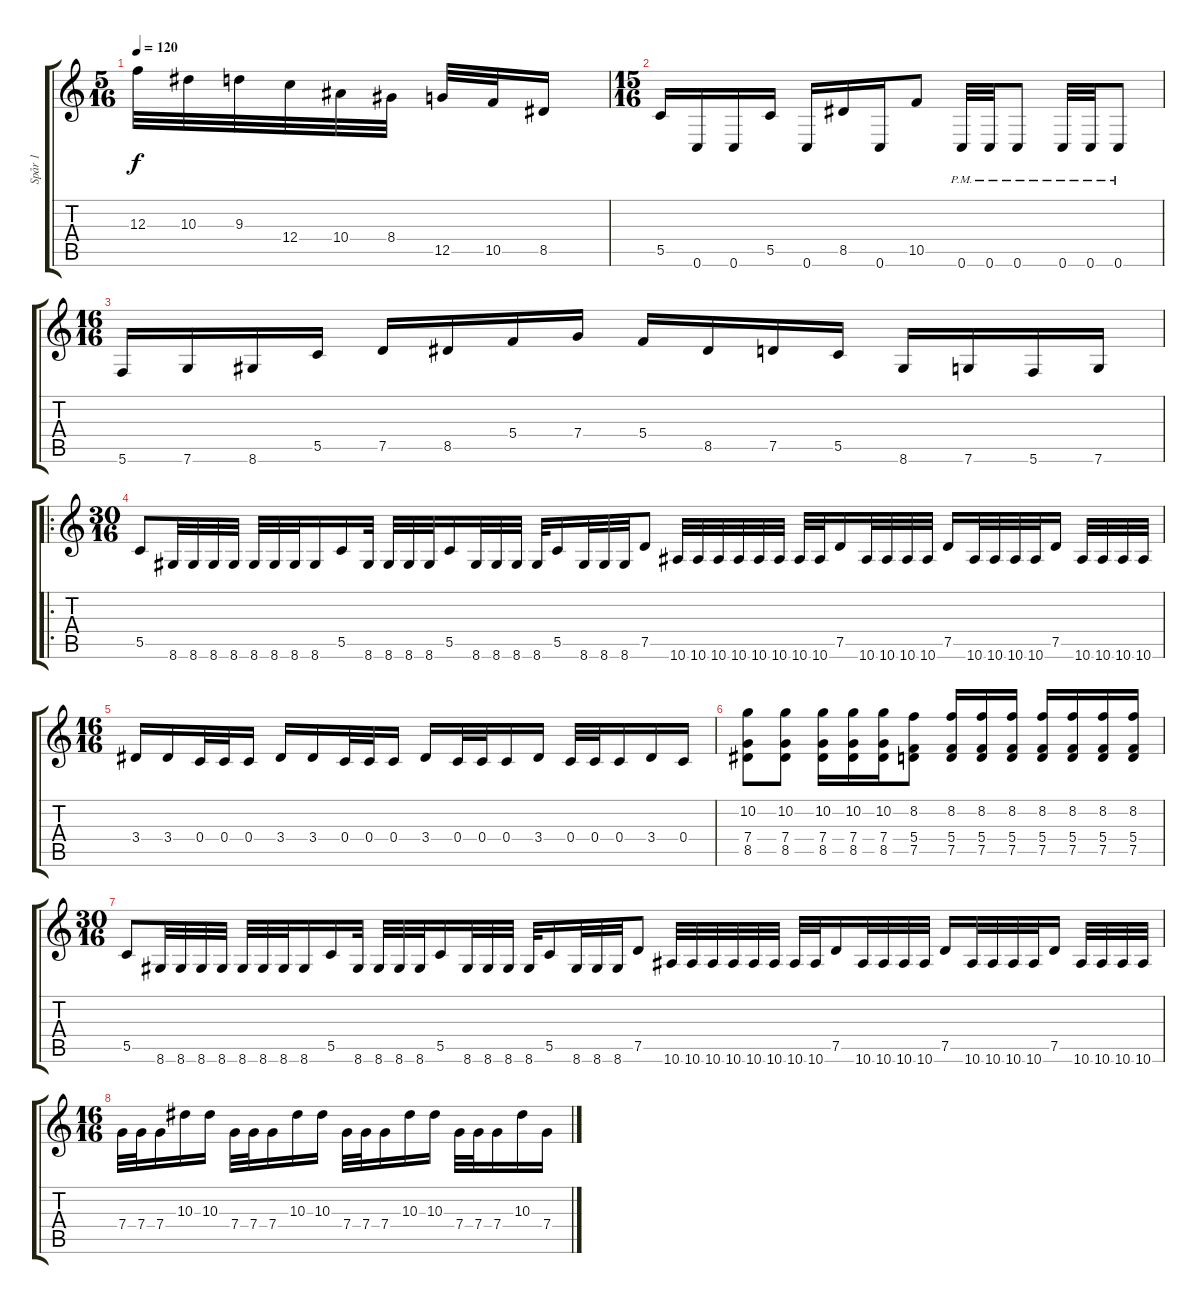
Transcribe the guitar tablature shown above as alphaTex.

\track ("Spår 1" "Spår 1") {instrument distortionguitar}
\staff {score tabs}
\tuning (D4 A3 F3 C3 G2 C2) {hide}
\ts (5 16)
\tempo 120
\clef g2
\ks c
12.3.32{dy f} 10.3.32 9.3.32 12.4.32 10.4.32 8.4.32 12.5.32 10.5.32 8.5.16 |
\ts (15 16)
5.5.16 0.6.16 0.6.16 5.5.16 0.6.16 8.5.16 0.6.16 10.5.8 0.6{pm}.32 0.6{pm}.32 0.6{pm}.8 0.6{pm}.32 0.6{pm}.32 0.6{pm}.8 |
\ts (16 16)
5.6.16 7.6.16 8.6.16 5.5.16 7.5.16 8.5.16 5.4.16 7.4.16 5.4.16 8.5.16 7.5.16 5.5.16 8.6.16 7.6.16 5.6.16 7.6.16 |
\ro
\ts (30 16)
5.5.8 8.6.32 8.6.32 8.6.32 8.6.32 8.6.32 8.6.32 8.6.32 8.6.16 5.5.16 8.6.32 8.6.32 8.6.32 8.6.32 5.5.16 8.6.32 8.6.32 8.6.32 8.6.32 5.5.16 8.6.32 8.6.32 8.6.32 7.5.8 10.6.32 10.6.32 10.6.32 10.6.32 10.6.32 10.6.32 10.6.32 10.6.32 7.5.16 10.6.32 10.6.32 10.6.32 10.6.32 7.5.16 10.6.32 10.6.32 10.6.32 10.6.32 7.5.16 10.6.32 10.6.32 10.6.32 10.6.32 |
\ts (16 16)
3.4.16 3.4.16 0.4.32 0.4.32 0.4.16 3.4.16 3.4.16 0.4.32 0.4.32 0.4.16 3.4.16 0.4.32 0.4.32 0.4.16 3.4.16 0.4.32 0.4.32 0.4.16 3.4.16 0.4.16 |
(10.2 7.4 8.5).8 (10.2 7.4 8.5).8 (10.2 7.4 8.5).16 (10.2 7.4 8.5).16 (10.2 7.4 8.5).16 (8.2 5.4 7.5).8 (8.2 5.4 7.5).16 (8.2 5.4 7.5).16 (8.2 5.4 7.5).16 (8.2 5.4 7.5).16 (8.2 5.4 7.5).16 (8.2 5.4 7.5).16 (8.2 5.4 7.5).16 |
\ts (30 16)
5.5.8 8.6.32 8.6.32 8.6.32 8.6.32 8.6.32 8.6.32 8.6.32 8.6.16 5.5.16 8.6.32 8.6.32 8.6.32 8.6.32 5.5.16 8.6.32 8.6.32 8.6.32 8.6.32 5.5.16 8.6.32 8.6.32 8.6.32 7.5.8 10.6.32 10.6.32 10.6.32 10.6.32 10.6.32 10.6.32 10.6.32 10.6.32 7.5.16 10.6.32 10.6.32 10.6.32 10.6.32 7.5.16 10.6.32 10.6.32 10.6.32 10.6.32 7.5.16 10.6.32 10.6.32 10.6.32 10.6.32 |
\ts (16 16)
7.4.32 7.4.32 7.4.16 10.3.16 10.3.16 7.4.32 7.4.32 7.4.16 10.3.16 10.3.16 7.4.32 7.4.32 7.4.16 10.3.16 10.3.16 7.4.32 7.4.32 7.4.16 10.3.16 7.4.16
